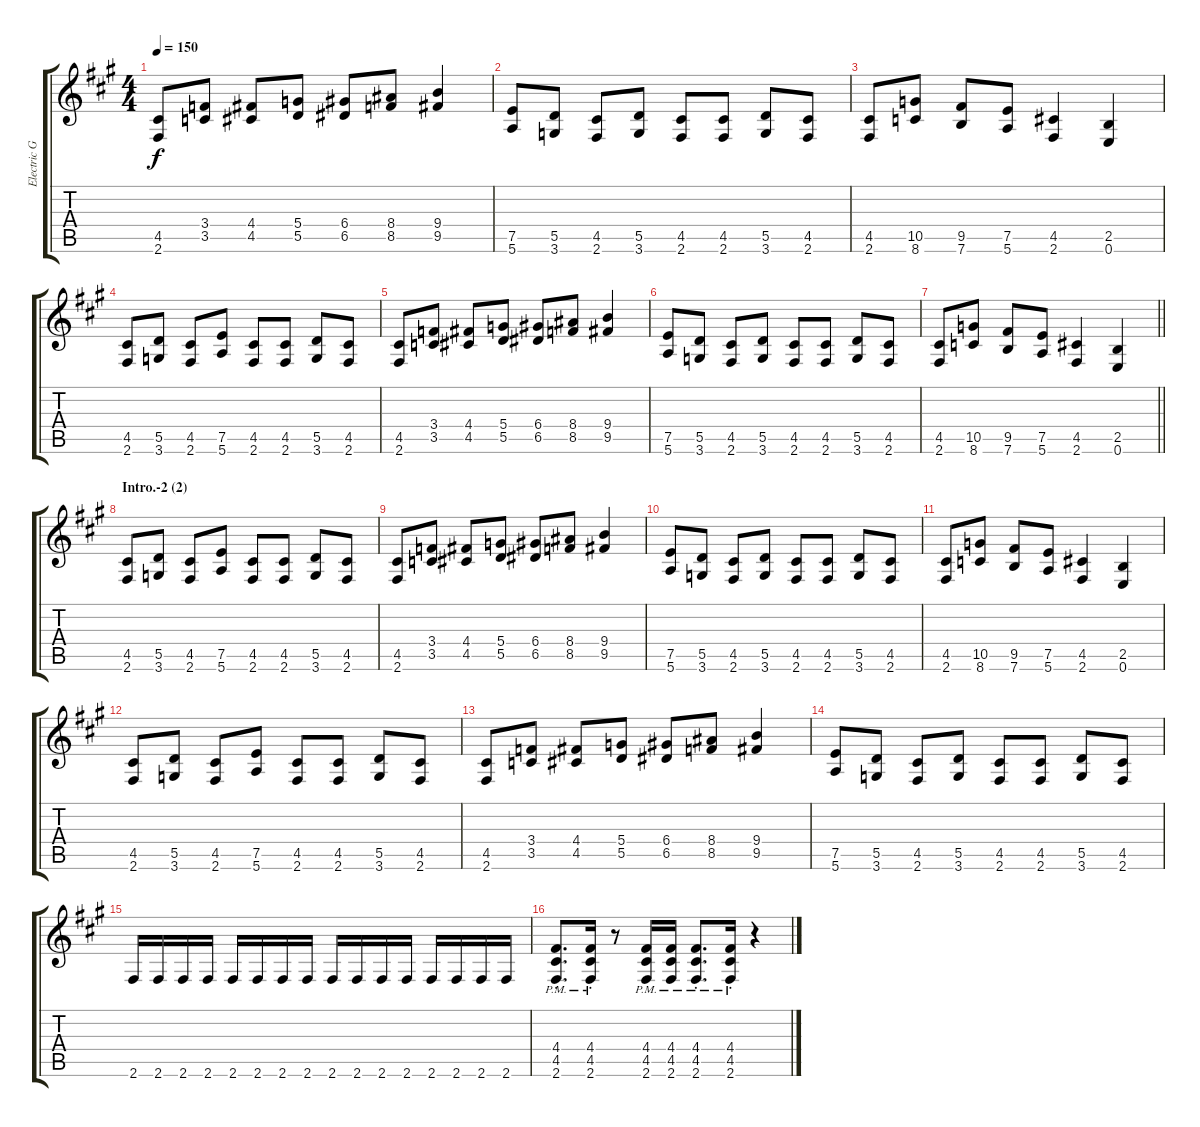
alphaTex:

\track ("Electric Guitar II" "Electric G") {instrument overdrivenguitar}
\staff {score tabs}
\tuning (E4 B3 G3 D3 A2 E2) {hide}
\ts (4 4)
\tempo 150
\clef g2
\ks a
(4.5 2.6).8{dy f} (3.4 3.5).8 (4.4 4.5).8 (5.4 5.5).8 (6.4 6.5).8 (8.4 8.5).8 (9.4 9.5).4 |
(7.5 5.6).8 (5.5 3.6).8 (4.5 2.6).8 (5.5 3.6).8 (4.5 2.6).8 (4.5 2.6).8 (5.5 3.6).8 (4.5 2.6).8 |
(4.5 2.6).8 (10.5 8.6).8 (9.5 7.6).8 (7.5 5.6).8 (4.5 2.6).4 (2.5 0.6).4 |
(4.5 2.6).8 (5.5 3.6).8 (4.5 2.6).8 (7.5 5.6).8 (4.5 2.6).8 (4.5 2.6).8 (5.5 3.6).8 (4.5 2.6).8 |
(4.5 2.6).8 (3.4 3.5).8 (4.4 4.5).8 (5.4 5.5).8 (6.4 6.5).8 (8.4 8.5).8 (9.4 9.5).4 |
(7.5 5.6).8 (5.5 3.6).8 (4.5 2.6).8 (5.5 3.6).8 (4.5 2.6).8 (4.5 2.6).8 (5.5 3.6).8 (4.5 2.6).8 |
\barLineRight lightlight
(4.5 2.6).8 (10.5 8.6).8 (9.5 7.6).8 (7.5 5.6).8 (4.5 2.6).4 (2.5 0.6).4 |
\section ("" "Intro.-2 (2)")
(4.5 2.6).8 (5.5 3.6).8 (4.5 2.6).8 (7.5 5.6).8 (4.5 2.6).8 (4.5 2.6).8 (5.5 3.6).8 (4.5 2.6).8 |
(4.5 2.6).8 (3.4 3.5).8 (4.4 4.5).8 (5.4 5.5).8 (6.4 6.5).8 (8.4 8.5).8 (9.4 9.5).4 |
(7.5 5.6).8 (5.5 3.6).8 (4.5 2.6).8 (5.5 3.6).8 (4.5 2.6).8 (4.5 2.6).8 (5.5 3.6).8 (4.5 2.6).8 |
(4.5 2.6).8 (10.5 8.6).8 (9.5 7.6).8 (7.5 5.6).8 (4.5 2.6).4 (2.5 0.6).4 |
(4.5 2.6).8 (5.5 3.6).8 (4.5 2.6).8 (7.5 5.6).8 (4.5 2.6).8 (4.5 2.6).8 (5.5 3.6).8 (4.5 2.6).8 |
(4.5 2.6).8 (3.4 3.5).8 (4.4 4.5).8 (5.4 5.5).8 (6.4 6.5).8 (8.4 8.5).8 (9.4 9.5).4 |
(7.5 5.6).8 (5.5 3.6).8 (4.5 2.6).8 (5.5 3.6).8 (4.5 2.6).8 (4.5 2.6).8 (5.5 3.6).8 (4.5 2.6).8 |
2.6.16 2.6.16 2.6.16 2.6.16 2.6.16 2.6.16 2.6.16 2.6.16 2.6.16 2.6.16 2.6.16 2.6.16 2.6.16 2.6.16 2.6.16 2.6.16 |
(4.4{pm st} 4.5{st} 2.6{st}).8{d} (4.4{pm st} 4.5{st} 2.6{st}).16 r.8 (4.4{pm} 4.5 2.6).16 (4.4{pm} 4.5 2.6).16 (4.4{pm st} 4.5{st} 2.6{st}).8{d} (4.4{pm st} 4.5{st} 2.6{st}).16 r.4
